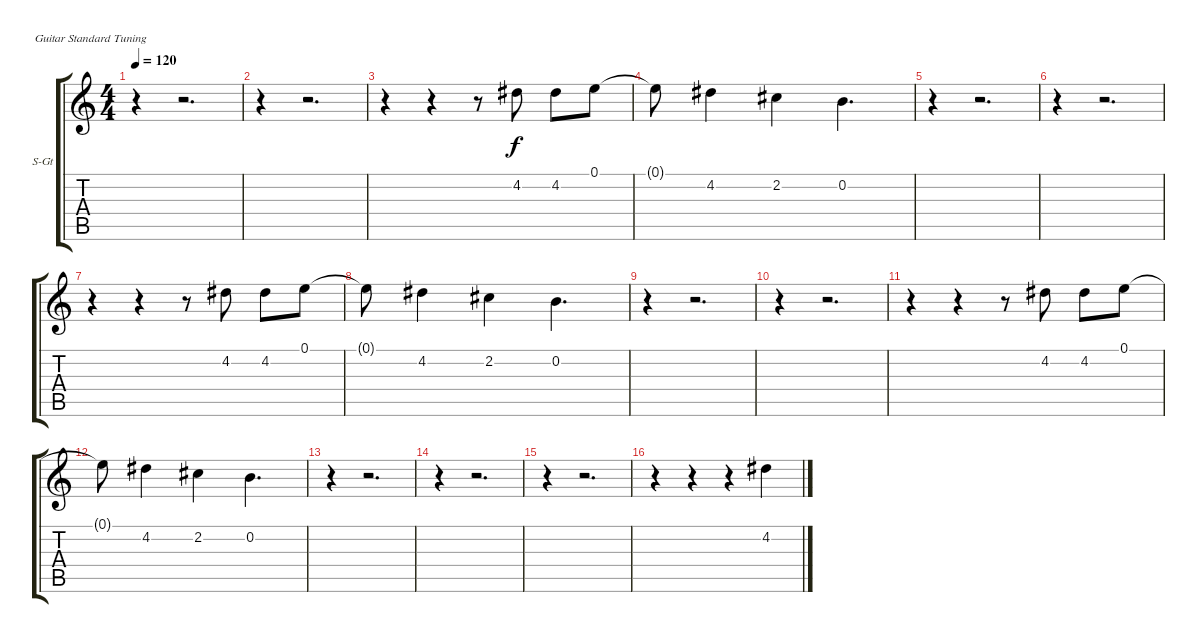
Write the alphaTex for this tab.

\bracketExtendMode groupsimilarinstruments
\firstSystemTrackNameOrientation horizontal
\otherSystemsTrackNameOrientation horizontal
\track ("Voz2" "S-Gt") {instrument cello}
\staff {score tabs}
\tuning (E4 B3 G3 D3 A2 E2)
\displaytranspose 12
\ts (4 4)
\tempo 120
\clef g2
\ks c
r.4{dy f} r.2{d} |
r.4 r.2{d} |
r.4 r.4 r.8 4.2.8 4.2.8 0.1.8 |
0.1{t}.8 4.2.4 2.2.4 0.2.4{d} |
r.4 r.2{d} |
r.4 r.2{d} |
r.4 r.4 r.8 4.2.8 4.2.8 0.1.8 |
0.1{t}.8 4.2.4 2.2.4 0.2.4{d} |
r.4 r.2{d} |
r.4 r.2{d} |
r.4 r.4 r.8 4.2.8 4.2.8 0.1.8 |
0.1{t}.8 4.2.4 2.2.4 0.2.4{d} |
r.4 r.2{d} |
r.4 r.2{d} |
r.4 r.2{d} |
r.4 r.4 r.4 4.2.4
